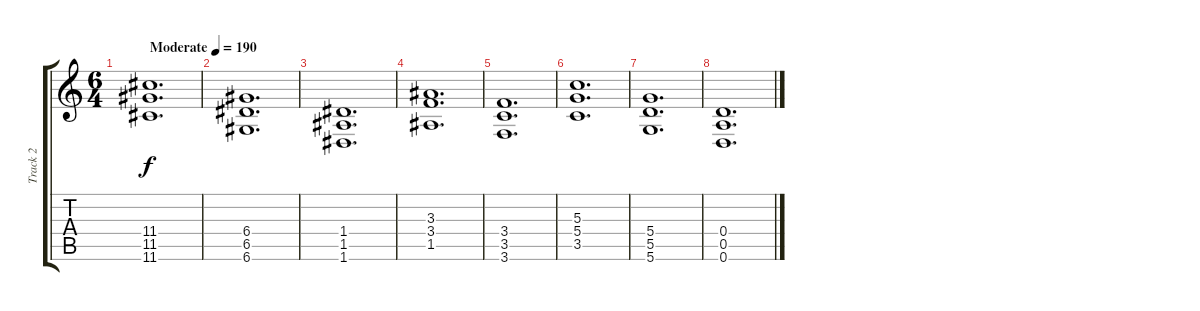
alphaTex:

\track ("Track 2" "Track 2") {instrument distortionguitar}
\staff {score tabs}
\tuning (E4 B3 G3 D3 A2 D2) {hide}
\ts (6 4)
\tempo (190 "Moderate")
\clef g2
\ks c
(11.4 11.5 11.6).1{d dy f instrument distortionguitar} |
(6.4 6.5 6.6).1{d} |
(1.4 1.5 1.6).1{d} |
(3.3 3.4 1.5).1{d} |
(3.4 3.5 3.6).1{d} |
(5.3 5.4 3.5).1{d} |
(5.4 5.5 5.6).1{d} |
(0.4 0.5 0.6).1{d}
